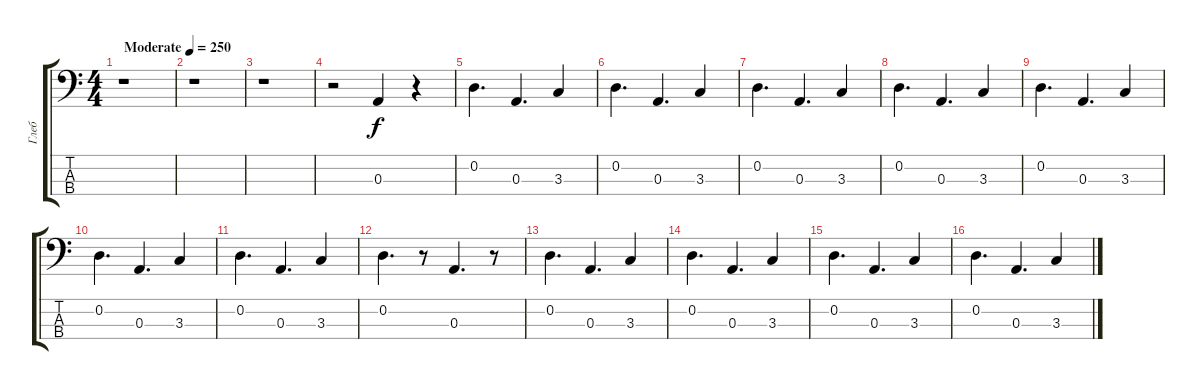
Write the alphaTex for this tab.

\track ("Глеб" "Глеб") {instrument electricbasspick}
\staff {score tabs}
\tuning (G2 D2 A1 E1) {hide}
\ts (4 4)
\tempo (250 "Moderate")
\clef f4
\ks c
r.1{dy f instrument electricbasspick} |
r.1 |
r.1 |
r.2 0.3.4 r.4 |
0.2.4{d} 0.3.4{d} 3.3.4 |
0.2.4{d} 0.3.4{d} 3.3.4 |
0.2.4{d} 0.3.4{d} 3.3.4 |
0.2.4{d} 0.3.4{d} 3.3.4 |
0.2.4{d} 0.3.4{d} 3.3.4 |
0.2.4{d} 0.3.4{d} 3.3.4 |
0.2.4{d} 0.3.4{d} 3.3.4 |
0.2.4{d} r.8 0.3.4{d} r.8 |
0.2.4{d} 0.3.4{d} 3.3.4 |
0.2.4{d} 0.3.4{d} 3.3.4 |
0.2.4{d} 0.3.4{d} 3.3.4 |
0.2.4{d} 0.3.4{d} 3.3.4
